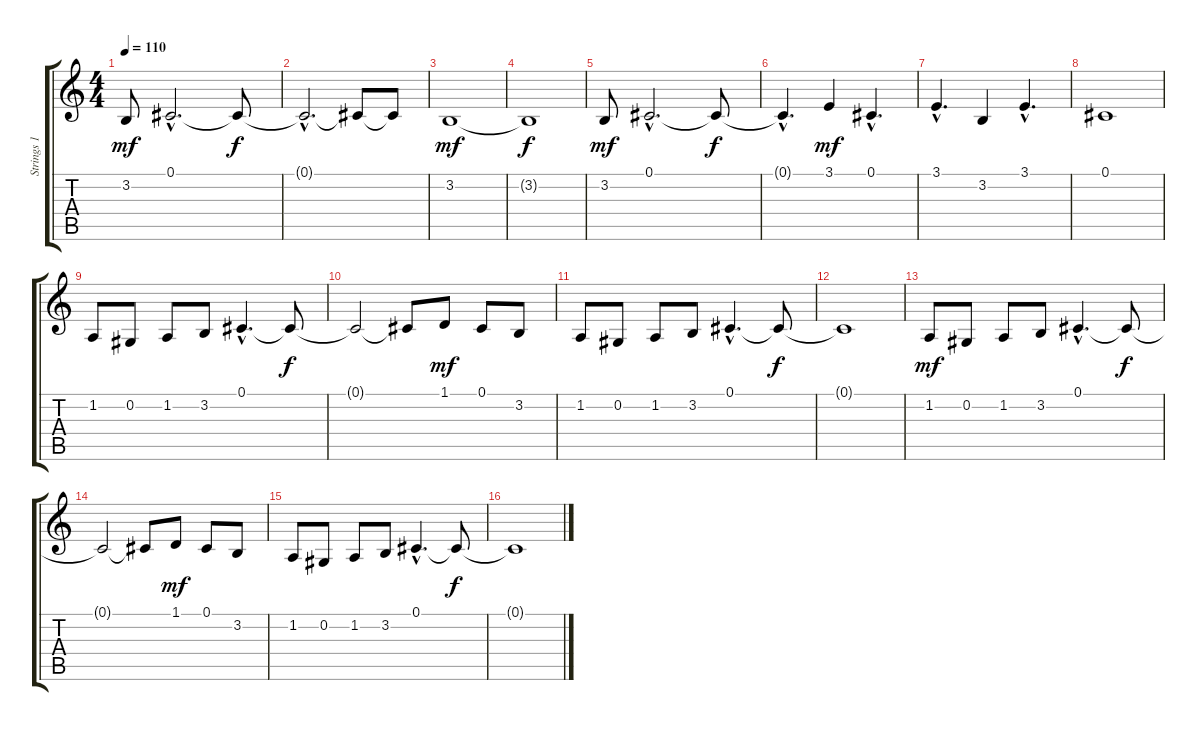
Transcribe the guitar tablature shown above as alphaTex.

\track ("Strings 1" "Strings 1") {instrument tremolostrings}
\staff {score tabs}
\tuning (Db4 Ab3 E3 B2 Gb2 Db2) {hide}
\ts (4 4)
\tempo 110
\clef g2
\ks c
3.2.8{dy mf} 0.1{hac}.2{d} 0.1{t}.8{dy f} |
0.1{hac t}.2{d} 0.1{t}.8 0.1{t}.8 |
3.2.1{dy mf} |
3.2{t}.1{dy f} |
3.2.8{dy mf} 0.1{hac}.2{d} 0.1{t}.8{dy f} |
0.1{hac t}.4{d} 3.1.4{dy mf} 0.1{hac}.4{d} |
3.1{hac}.4{d} 3.2.4 3.1{hac}.4{d} |
0.1.1 |
1.2.8 0.2.8 1.2.8 3.2.8 0.1{hac}.4{d} 0.1{t}.8{dy f} |
0.1{t}.2 0.1{t}.8 1.1.8{dy mf} 0.1.8 3.2.8 |
1.2.8 0.2.8 1.2.8 3.2.8 0.1{hac}.4{d} 0.1{t}.8{dy f} |
0.1{t}.1 |
1.2.8{dy mf} 0.2.8 1.2.8 3.2.8 0.1{hac}.4{d} 0.1{t}.8{dy f} |
0.1{t}.2 0.1{t}.8 1.1.8{dy mf} 0.1.8 3.2.8 |
1.2.8 0.2.8 1.2.8 3.2.8 0.1{hac}.4{d} 0.1{t}.8{dy f} |
0.1{t}.1
